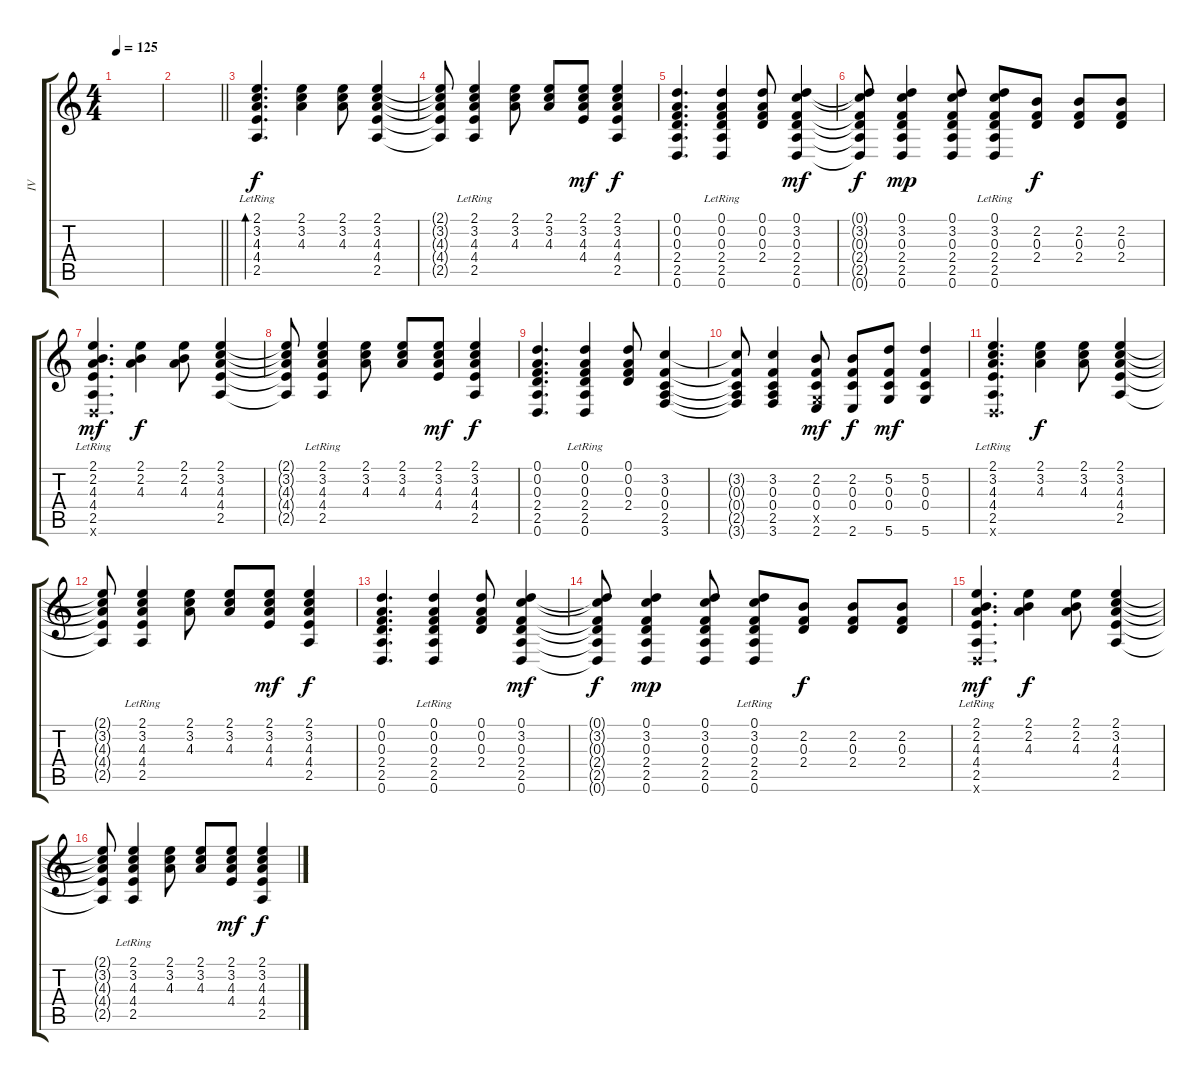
\track ("IV" "IV") {instrument acousticguitarsteel}
\staff {score tabs}
\tuning (D4 A3 F3 C3 G2 D2) {hide}
\ts (4 4)
\tempo 125
\clef g2
\ks c
|
\barLineRight lightlight
|
\section ("" "")
(2.1 3.2 4.3 4.4{lr} 2.5{lr}).4{d bd 120 volume 8 balance 8 instrument acousticguitarsteel} (2.1 3.2 4.3).4 (2.1 3.2 4.3).8 (2.1 3.2 4.3 4.4 2.5).4 |
(2.1{t} 3.2{t} 4.3{t} 4.4{t} 2.5{t}).8 (2.1 3.2 4.3 4.4{lr} 2.5{lr}).4 (2.1 3.2 4.3).8 (2.1 3.2 4.3).8 (2.1 3.2 4.3 4.4).8{dy mf} (2.1 3.2 4.3 4.4 2.5).4{dy f} |
(0.1 0.2 0.3 2.4 2.5 0.6).4{d} (0.1 0.2 0.3 2.4 2.5{lr} 0.6{lr}).4 (0.1 0.2 0.3 2.4).8 (0.1 3.2 0.3 2.4 2.5 0.6).4{dy mf} |
(0.1{t} 3.2{t} 0.3{t} 2.4{t} 2.5{t} 0.6{t}).8{dy f} (0.1 3.2 0.3 2.4 2.5 0.6).4{dy mp} (0.1 3.2 0.3 2.4 2.5 0.6).8 (0.1{lr} 3.2 0.3 2.4 2.5{lr} 0.6{lr}).8 (2.2 0.3 2.4).8{dy f} (2.2 0.3 2.4).8 (2.2 0.3 2.4).8 |
(2.1 2.2 4.3 4.4{lr} 2.5{lr} 0.6{x}).4{d dy mf} (2.1 2.2 4.3).4{dy f} (2.1 2.2 4.3).8 (2.1 3.2 4.3 4.4 2.5).4 |
(2.1{t} 3.2{t} 4.3{t} 4.4{t} 2.5{t}).8 (2.1 3.2 4.3 4.4{lr} 2.5{lr}).4 (2.1 3.2 4.3).8 (2.1 3.2 4.3).8 (2.1 3.2 4.3 4.4).8{dy mf} (2.1 3.2 4.3 4.4 2.5).4{dy f} |
(0.1 0.2 0.3 2.4 2.5 0.6).4{d} (0.1 0.2 0.3 2.4 2.5{lr} 0.6{lr}).4 (0.1 0.2 0.3 2.4).8 (3.2 0.3 0.4 2.5 3.6).4 |
(3.2{t} 0.3{t} 0.4{t} 2.5{t} 3.6{t}).8 (3.2 0.3 0.4 2.5 3.6).4 (2.2 0.3 0.4 0.5{x} 2.6).8{dy mf} (2.2 0.3 0.4 2.6).8{dy f} (5.2 0.3 0.4 5.6).8{dy mf} (5.2 0.3 0.4 5.6).4 |
(2.1 3.2 4.3 4.4{lr} 2.5{lr} 0.6{x}).4{d} (2.1 3.2 4.3).4{dy f} (2.1 3.2 4.3).8 (2.1 3.2 4.3 4.4 2.5).4 |
(2.1{t} 3.2{t} 4.3{t} 4.4{t} 2.5{t}).8 (2.1 3.2 4.3 4.4{lr} 2.5{lr}).4 (2.1 3.2 4.3).8 (2.1 3.2 4.3).8 (2.1 3.2 4.3 4.4).8{dy mf} (2.1 3.2 4.3 4.4 2.5).4{dy f} |
(0.1 0.2 0.3 2.4 2.5 0.6).4{d} (0.1 0.2 0.3 2.4 2.5{lr} 0.6{lr}).4 (0.1 0.2 0.3 2.4).8 (0.1 3.2 0.3 2.4 2.5 0.6).4{dy mf} |
(0.1{t} 3.2{t} 0.3{t} 2.4{t} 2.5{t} 0.6{t}).8{dy f} (0.1 3.2 0.3 2.4 2.5 0.6).4{dy mp} (0.1 3.2 0.3 2.4 2.5 0.6).8 (0.1{lr} 3.2 0.3 2.4 2.5{lr} 0.6{lr}).8 (2.2 0.3 2.4).8{dy f} (2.2 0.3 2.4).8 (2.2 0.3 2.4).8 |
(2.1 2.2 4.3 4.4{lr} 2.5{lr} 0.6{x}).4{d dy mf} (2.1 2.2 4.3).4{dy f} (2.1 2.2 4.3).8 (2.1 3.2 4.3 4.4 2.5).4 |
(2.1{t} 3.2{t} 4.3{t} 4.4{t} 2.5{t}).8 (2.1 3.2 4.3 4.4{lr} 2.5{lr}).4 (2.1 3.2 4.3).8 (2.1 3.2 4.3).8 (2.1 3.2 4.3 4.4).8{dy mf} (2.1 3.2 4.3 4.4 2.5).4{dy f}
